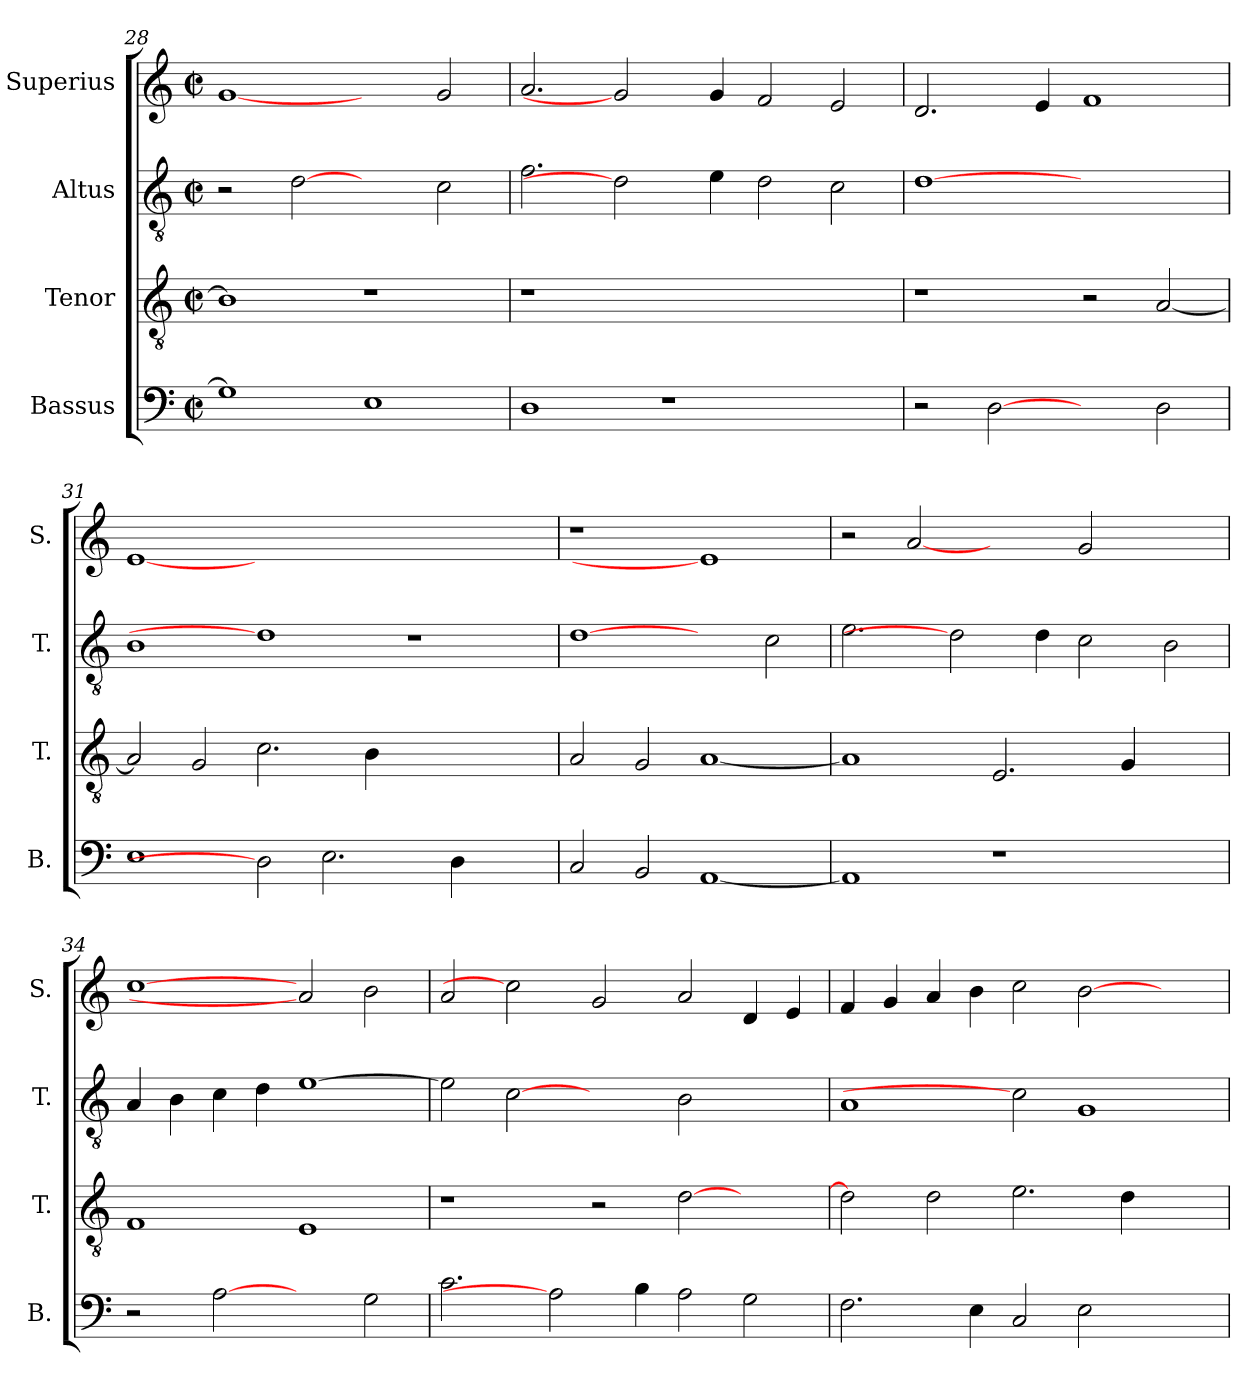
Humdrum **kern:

**kern	**kern	**kern	**kern
*part4	*part3	*part2	*part1
*staff4	*staff3	*staff2	*staff1
*I"Bassus	*I"Tenor	*I"Altus	*I"Superius
*I'B.	*I'T.	*I'T.	*I'S.
!!LO:LB:g=z
*clefF4	*clefGv2	*clefGv2	*clefG2
*	*ITrd7c12	*ITrd7c12	*
*k[]	*k[]	*k[]	*k[]
*C:	*C:	*C:	*C:
*M2/2	*M2/2	*M2/2	*M2/2
*met(c|)	*met(c|)	*met(c|)	*met(c|)
=28	=28	=28	=28
1Gi]	1BBi]	2r	[1gi
.	.	[2Di	.
1Ei	1r	2ryy	2ryy
.	.	2Ci\	2gi/
=29	=29	=29	=29
!	!LO:N:vis=1	!	!
1Di	1r	2.Fi\	2.ai/
.	.	2Di]	2gi]
1r	1.ryy	.	.
.	.	4Ei\	4gi/
.	.	2Di\	2fi/
2ryy	.	2Ci\	2ei/
=30	=30	=30	=30
2r	1r	[1Di	2.di/
[2Di	.	.	.
.	.	.	4ei/
2ryy	2r	1ryy	1fi
2Di\	[<2AAi/	.	.
=31	=31	=31	=31
1Ei	2AAi/]	1BBi	[1ei
.	2GGi/	.	.
2Di]	2.Ci\	1Di]	0ryy
2.Ei\	.	.	.
.	4BBi\	.	.
.	1ryy	1r	.
4Di\	.	.	.
2ryy	.	.	.
=32	=32	=32	=32
!	!	!	!LO:N:vis=1
2Ci/	2AAi/	[1Di	1r
2BBi/	2GGi/	.	.
[<1AAi	[<1AAi	2ryy	1ei]
.	.	2Ci\	.
!!LO:PB:g=z
=33	=33	=33	=33
1AAi]	1AAi]	2.Ei\	2r
.	.	.	[2ai
.	.	2Di]	.
1r	2.EEi/	.	2ryy
.	.	4Di\	.
.	.	2Ci\	2gi/
.	4GGi/	.	.
2ryy	2ryy	2BBi\	2ryy
=34	=34	=34	=34
2r	1FFi	4AAi/	[1cci
.	.	4BBi\	.
[2Ai	.	4Ci\	.
.	.	4Di\	.
2ryy	1EEi	[>1Ei	2ai]
2Gi\	.	.	2bi\
=35	=35	=35	=35
2.ci\	1r	2Ei\]	2ai/
.	.	[2Ci	2cci]
2Ai]	.	.	.
.	2r	2ryy	2gi/
4Bi\	.	.	.
2Ai\	[>2Di\	2BBi\	2ai/
2Gi\	2ryy	2ryy	4di/
.	.	.	4ei/
=36	=36	=36	=36
2.Fi\	2Di\]	1AAi	4fi/
.	.	.	4gi/
.	2Di\	.	4ai/
4Ei\	.	.	4bi\
2Ci/	2.Ei\	2Ci]	2cci\
2Ei\	.	1GGi	[>2bi\
.	4Di\	.	.
2ryy	2ryy	.	2ryy
=	=	=	=
*-	*-	*-	*-
